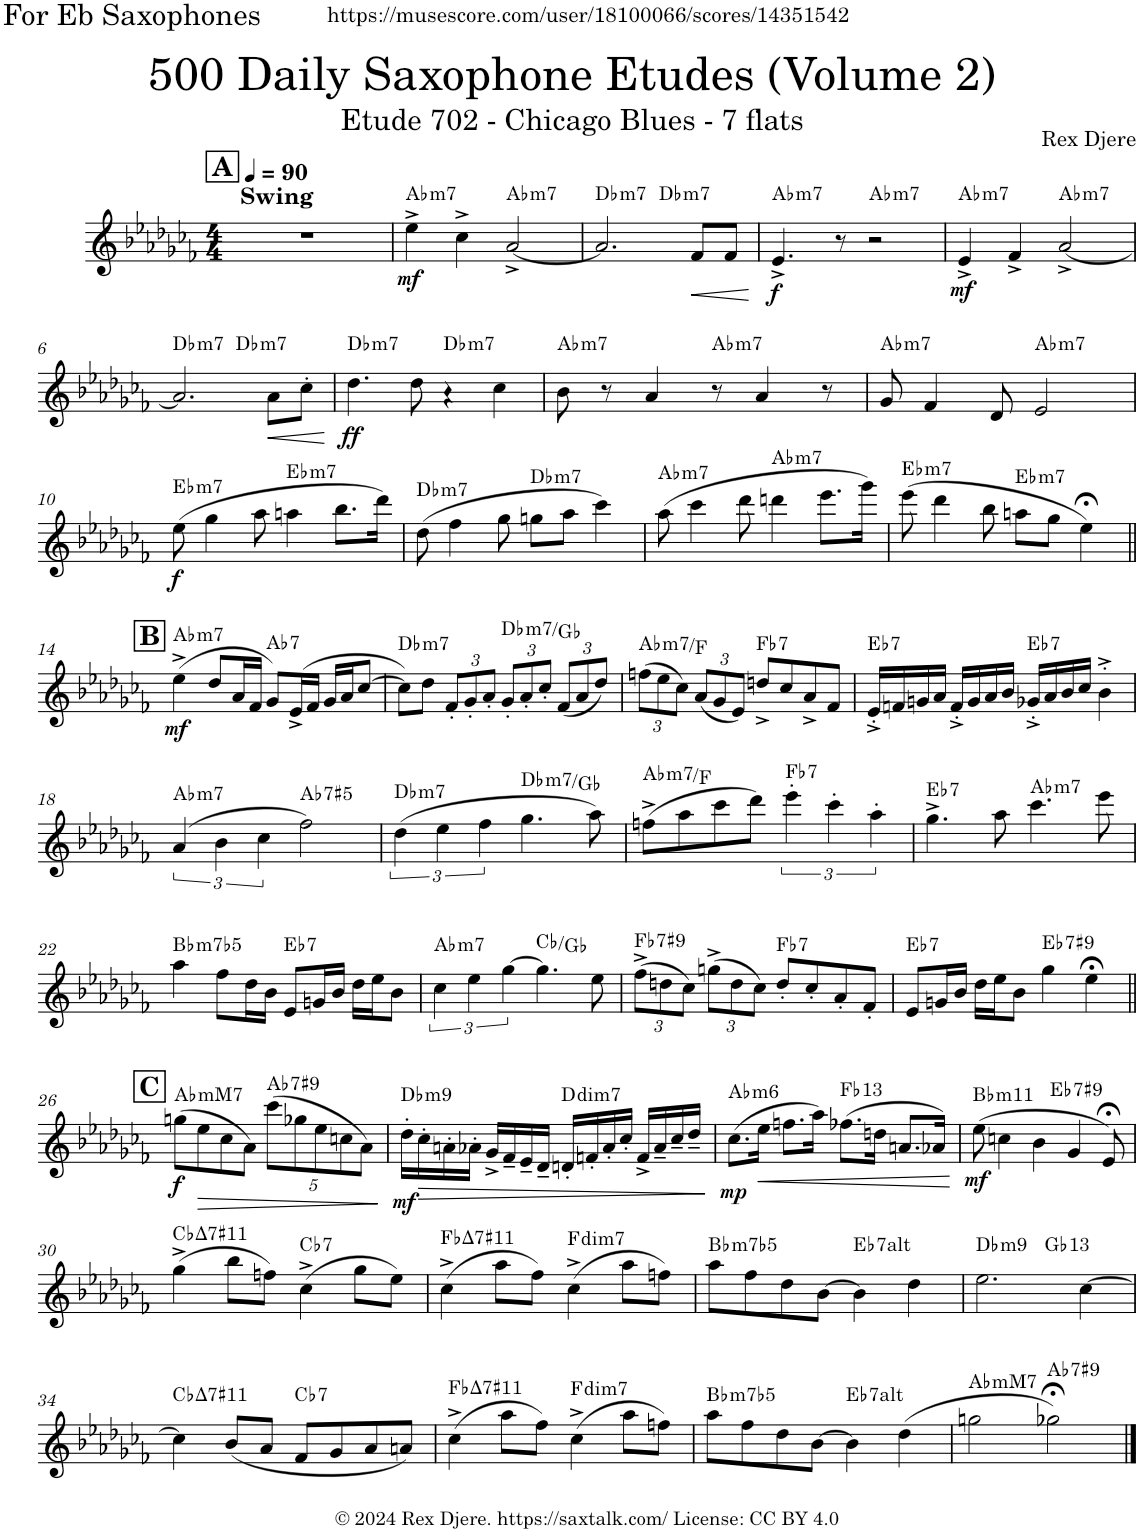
**kern	**dynam	**harte
*part1	*part1	*part1
*staff1	*staff1	*
*I"Alto Saxophone	*	*
*I'A. Sax.	*	*
*clefG2	*	*
*Trd5c9	*	*
*k[b-e-a-d-g-c-f-]	*	*
*M4/4	*	*
*MM90	*	*
!!LO:REH:place=s1:a:B:cj:fs=14:t=A
=1	=1	=1
!LO:TX:a:B:t=Swing	!	!
1r	.	.
=2	=2	=2
!	!LO:DY:b	!LO:H:kt=m7
4ee-^\	mf	Ab:min7
4cc-^\	.	.
!	!	!LO:H:kt=m7
[2a-^/	.	Ab:min7
=3	=3	=3
!	!	!LO:H:kt=m7
*^	*	*
2.a-/]	2ryy	.	Db:min7
!	!	!	!LO:H:kt=m7
.	2ryy	.	Db:min7
!	!	!LO:HP:b	!
8f-/L	.	<	.
8f-/J	.	.	.
.	.	[	.
=4	=4	=4	=4
!	!	!LO:DY:b	!LO:H:kt=m7
*v	*v	*	*
4.e-^/	f	Ab:min7
8r	.	.
!	!	!LO:H:kt=m7
2r	.	Ab:min7
=5	=5	=5
!	!LO:DY:b	!LO:H:kt=m7
4e-^/	mf	Ab:min7
4f-^/	.	.
!	!	!LO:H:kt=m7
[2a-^/	.	Ab:min7
!!LO:LB:g=z
=6	=6	=6
!	!	!LO:H:kt=m7
*^	*	*
2.a-/]	2ryy	.	Db:min7
!	!	!	!LO:H:kt=m7
.	2ryy	.	Db:min7
!	!	!LO:HP:b	!
8a-\L	.	<	.
8cc-'\J	.	.	.
.	.	[	.
=7	=7	=7	=7
!	!	!LO:DY:b	!LO:H:kt=m7
*v	*v	*	*
4.dd-\	ff	Db:min7
8dd-\	.	.
!	!	!LO:H:kt=m7
4ra	.	Db:min7
4cc-\	.	.
=8	=8	=8
!	!	!LO:H:kt=m7
8b-\	.	Ab:min7
8r	.	.
4a-/	.	.
!	!	!LO:H:kt=m7
8r	.	Ab:min7
4a-/	.	.
8r	.	.
=9	=9	=9
!	!	!LO:H:kt=m7
8g-/	.	Ab:min7
4f-/	.	.
8d-/	.	.
!	!	!LO:H:kt=m7
2e-/	.	Ab:min7
!!LO:LB:g=z
=10	=10	=10
!	!LO:DY:b	!LO:H:kt=m7
(8ee-\	f	Eb:min7
4gg-\	.	.
8aa-\	.	.
!	!	!LO:H:kt=m7
4aan\	.	Eb:min7
8.bb-\L	.	.
16ddd-\Jk)	.	.
=11	=11	=11
!	!	!LO:H:kt=m7
(8dd-\	.	Db:min7
4ff-\	.	.
8gg-\	.	.
!	!	!LO:H:kt=m7
8ggn\L	.	Db:min7
8aa-\J	.	.
4ccc-\)	.	.
=12	=12	=12
!	!	!LO:H:kt=m7
(8aa-\	.	Ab:min7
4ccc-\	.	.
8ddd-\	.	.
!	!	!LO:H:kt=m7
4dddn\	.	Ab:min7
8.eee-\L	.	.
16ggg-\Jk)	.	.
=13	=13	=13
!	!	!LO:H:kt=m7
(8eee-\	.	Eb:min7
4ddd-\	.	.
8bb-\	.	.
!	!	!LO:H:kt=m7
8aan\L	.	Eb:min7
8gg-\J	.	.
4ee-;<\)	.	.
!!LO:LB:g=z
!!LO:REH:place=s1:a:B:cj:fs=14:t=B
=14||	=14||	=14||
!	!LO:DY:b	!LO:H:kt=m7
(4ee-^\	mf	Ab:min7
8dd-/L	.	.
16a-/L	.	.
16f-/JJ	.	.
!	!	!LO:H:kt=7
8g-/L)	.	Ab:7
(16e-^/L	.	.
16f-/JJ	.	.
16g-/LL	.	.
16a-/J	.	.
[8cc-/J	.	.
=15	=15	=15
!	!	!LO:H:kt=m7
8cc-\L])	.	Db:min7
8dd-\J	.	.
*Xbrackettup	*	*
12f-'/L	.	.
12g-'/	.	.
12a-'/J	.	.
!	!	!LO:H:kt=m7
12g-'/L	.	Db:min7/4
12a-'/	.	.
12cc-'/J	.	.
(12f-/L	.	.
12a-/	.	.
12dd-/J)	.	.
=16	=16	=16
!	!	!LO:H:kt=m7
(12ffn\L	.	Ab:min7/6
12ee-\	.	.
12cc-\J)	.	.
(12a-/L	.	.
12g-/	.	.
12e-/J)	.	.
!	!	!LO:H:kt=7
8ddn^/L	.	Fb:7
8cc-/	.	.
8a-^/	.	.
8f-/J	.	.
=17	=17	=17
!	!	!LO:H:kt=7
16e-^'/LL	.	Eb:7
16fn/	.	.
16gn/	.	.
16a-/JJ	.	.
16f^'/LL	.	.
16g/	.	.
16a-/	.	.
16b-/JJ	.	.
!	!	!LO:H:kt=7
16g-X^'/LL	.	Eb:7
16a-/	.	.
16b-/	.	.
16cc-/JJ	.	.
4b-^'\	.	.
!!LO:LB:g=z
=18	=18	=18
*k[b-e-a-d-g-c-f-]	*	*
*brackettup	*	*
!	!	!LO:H:kt=m7
(6a-/	.	Ab:min7
6b-\	.	.
6cc-\	.	.
!	!	!LO:H:kt=7
2ff-\)	.	Ab:(3,#5,b7)
=19	=19	=19
!	!	!LO:H:kt=m7
(>6dd-\	.	Db:min7
6ee-\	.	.
6ff-\	.	.
!	!	!LO:H:kt=m7
4.gg-\	.	Db:min7/4
8aa-\)	.	.
=20	=20	=20
!	!	!LO:H:kt=m7
(8ffn^\L	.	Ab:min7/6
8aa-\	.	.
8ccc-\	.	.
8ddd-\J)	.	.
!	!	!LO:H:kt=7
6eee-'\	.	Fb:7
6ccc-'\	.	.
6aa-'\	.	.
=21	=21	=21
!	!	!LO:H:kt=7
4.gg-^\	.	Eb:7
8aa-\	.	.
!	!	!LO:H:kt=m7
4.ccc-\	.	Ab:min7
8eee-\	.	.
!!LO:LB:g=z
=22	=22	=22
!	!	!LO:H:kt=m7b5
4aa-\	.	Bb:hdim7
8ff-\L	.	.
16dd-\L	.	.
16b-\JJ	.	.
!	!	!LO:H:kt=7
8e-/L	.	Eb:7
16gn/L	.	.
16b-/JJ	.	.
16dd-\LL	.	.
16ee-\J	.	.
8b-\J	.	.
=23	=23	=23
!	!	!LO:H:kt=m7
6cc-\	.	Ab:min7
6ee-\	.	.
[6gg-\	.	.
4.gg-\]	.	Cb:maj/5
8ee-\	.	.
=24	=24	=24
*Xbrackettup	*	*
!	!	!LO:H:kt=7
(12ff-^\L	.	Fb:7(#9)
12ddn\	.	.
12cc-\J)	.	.
(12ggn^\L	.	.
12dd\	.	.
12cc-\J)	.	.
!	!	!LO:H:kt=7
8dd'/L	.	Fb:7
8cc-'/	.	.
8a-'/	.	.
8f-'/J	.	.
=25	=25	=25
!	!	!LO:H:kt=7
8e-/L	.	Eb:7
16gn/L	.	.
16b-/JJ	.	.
16dd-\LL	.	.
16ee-\J	.	.
8b-\J	.	.
!	!	!LO:H:kt=7
4gg-\	.	Eb:7(#9)
4ee-;<\	.	.
!!LO:LB:g=z
!!LO:REH:place=s1:a:B:cj:fs=14:t=C
=26||	=26||	=26||
!	!LO:DY:b	!LO:H:kt=mM7
(8ggn\L	f	Ab:minmaj7
!	!LO:HP:b	!
8ee-\	>	.
8cc-\	.	.
8a-\J)	.	.
!	!	!LO:H:kt=7
(10ccc-\L	.	Ab:7(#9)
10gg-X\	.	.
10ee-\	.	.
10ccn\	.	.
10a-\J)	.	.
.	]	.
=27	=27	=27
!	!LO:DY:b	!LO:H:kt=m9
16dd-'\LL	mf	Db:min9
!	!LO:HP:b	!
16cc-'\	>	.
16an'\	.	.
16a-X'\JJ	.	.
16g-^/LL	.	.
16f-~/	.	.
16e-~/	.	.
16d-~/JJ	.	.
!	!	!LO:H:kt=dim7
16dn'/LL	.	D:dim7
16fn'/	.	.
16a-'/	.	.
16cc-'/JJ	.	.
16f^/LL	.	.
16a-~/	.	.
16cc-~/	.	.
16dd-~/JJ	.	.
.	]	.
=28	=28	=28
!	!LO:DY:b	!LO:H:kt=m6
(8.cc-\L	mp	Ab:min6
!	!LO:HP:b	!
16ee-\Jk	<	.
8.ffn\L	.	.
16aa-\Jk)	.	.
!	!	!LO:H:kt=13
(8.ff-X\L	.	Fb:9(11,13)
16ddn\Jk	.	.
8.an/L	.	.
16a-X/Jk)	.	.
.	[	.
=29	=29	=29
!	!LO:DY:b	!LO:H:kt=m11
*^	*	*
(8ee-\	2ryy	mf	Bb:min9(11)
4ccn\	.	.	.
4b-\	.	.	.
!	!	!	!LO:H:kt=7
.	2ryy	.	Eb:7(#9)
4g-/	.	.	.
8e-;</)	.	.	.
!!LO:LB:g=z	!!
=30	=30	=30	=30
!	!	!	!LO:H:kt=7
*v	*v	*	*
(4gg-^\	.	Cb:maj7(#11)
8bb-\L	.	.
8ffn\J)	.	.
!	!	!LO:H:kt=7
(4cc-^\	.	Cb:7
8gg-\L	.	.
8ee-\J)	.	.
=31	=31	=31
!	!	!LO:H:kt=7
(4cc-^\	.	Fb:maj7(#11)
8aa-\L	.	.
8ff-\J)	.	.
!	!	!LO:H:kt=dim7
(4cc-^\	.	F:dim7
8aa-\L	.	.
8ffn\J)	.	.
=32	=32	=32
!	!	!LO:H:kt=m7b5
8aa-\L	.	Bb:hdim7
8ff-\	.	.
8dd-\	.	.
[8b-\J	.	.
!	!	!LO:H:kt=7
4b-\]	.	Eb:(3,b5,#5,b7,b9,#9)
4dd-\	.	.
=33	=33	=33
!	!	!LO:H:kt=m9
*^	*	*
2.ee-\	2ryy	.	Db:min9
!	!	!	!LO:H:kt=13
.	2ryy	.	Gb:9(11,13)
[4cc-\	.	.	.
!!LO:LB:g=z	!!
=34	=34	=34	=34
!	!	!	!LO:H:kt=7
*v	*v	*	*
4cc-\]	.	Cb:maj7(#11)
(8b-/L	.	.
8a-/J	.	.
!	!	!LO:H:kt=7
8f-/L	.	Cb:7
8g-/	.	.
8a-/	.	.
8an/J)	.	.
=35	=35	=35
!	!	!LO:H:kt=7
(4cc-^\	.	Fb:maj7(#11)
8aa-\L	.	.
8ff-\J)	.	.
!	!	!LO:H:kt=dim7
(4cc-^\	.	F:dim7
8aa-\L	.	.
8ffn\J)	.	.
=36	=36	=36
!	!	!LO:H:kt=m7b5
8aa-\L	.	Bb:hdim7
8ff-\	.	.
8dd-\	.	.
[8b-\J	.	.
!	!	!LO:H:kt=7
4b-\]	.	Eb:(3,b5,#5,b7,b9,#9)
(4dd-\	.	.
=37	=37	=37
!	!	!LO:H:kt=mM7
2ggn\	.	Ab:minmaj7
!	!	!LO:H:kt=7
2gg-X;<\)	.	Ab:7(#9)
==	==	==
*-	*-	*-
